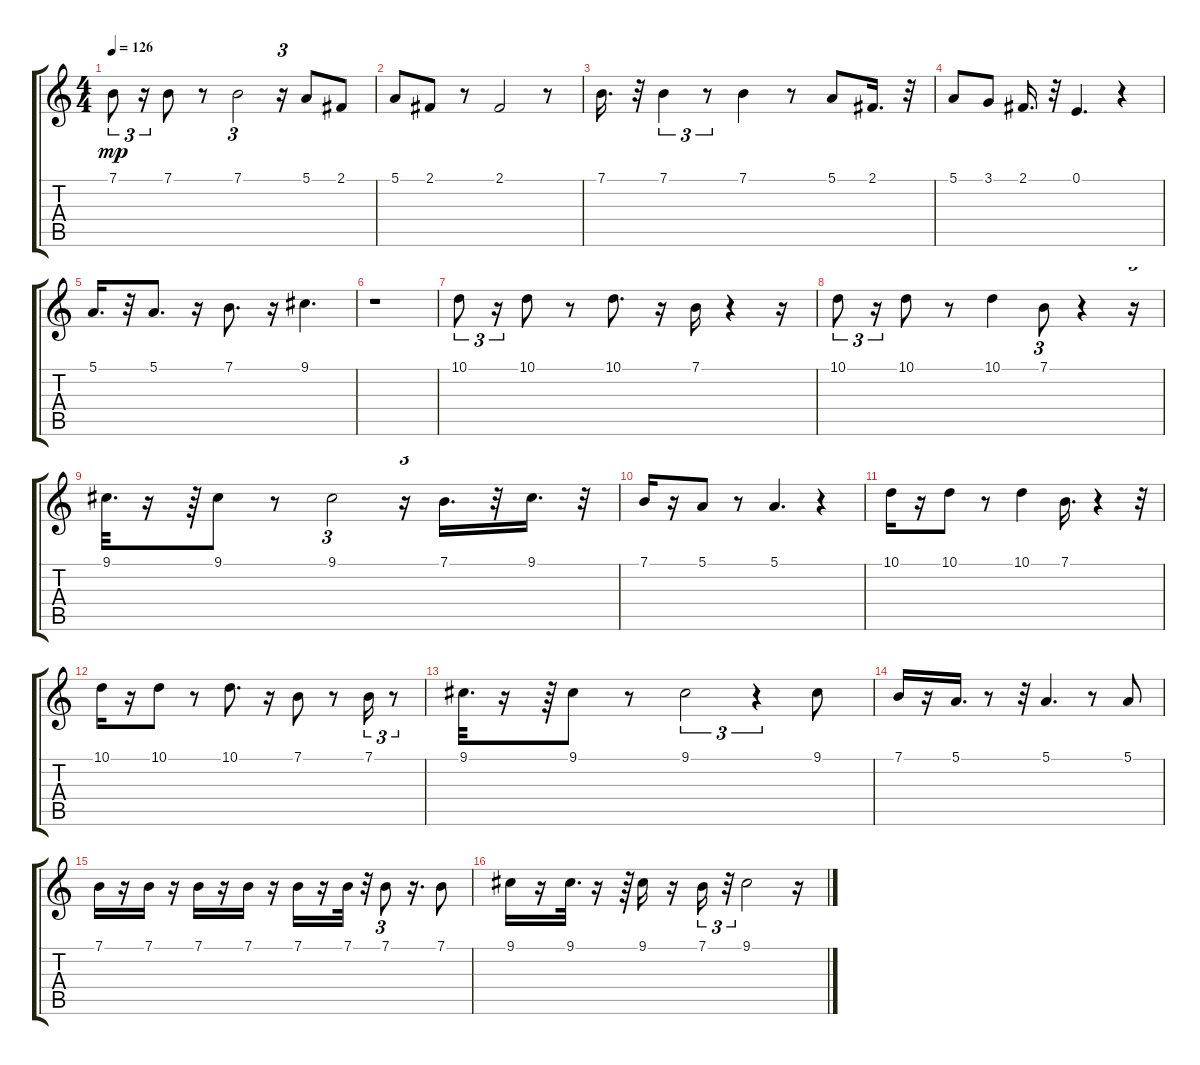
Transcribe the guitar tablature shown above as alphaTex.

\track "" {instrument harmonica}
\staff {score tabs}
\tuning (E4 B3 G3 D3 A2 E2) {hide}
\ts (4 4)
\tempo 126
\clef g2
\ks c
7.1.8{tu (3 2) dy mp} r.16{tu (3 2)} 7.1.8 r.8 7.1.2{tu (3 2)} r.16{tu (3 2)} 5.1.8 2.1.8 |
5.1.8 2.1.8 r.8 2.1.2 r.8 |
7.1.16{d} r.32 7.1.4{tu (3 2)} r.8{tu (3 2)} 7.1.4 r.8 5.1.8 2.1.16{d} r.32 |
5.1.8 3.1.8 2.1.16{d} r.32 0.1.4{d} r.4 |
5.1.16{d} r.32 5.1.8{d} r.16 7.1.8{d} r.16 9.1.4{d} |
r.1 |
10.1.8{tu (3 2)} r.16{tu (3 2)} 10.1.8 r.8 10.1.8{d} r.16 7.1.16 r.4 r.16 |
10.1.8{tu (3 2)} r.16{tu (3 2)} 10.1.8 r.8 10.1.4 7.1.8{tu (3 2)} r.4 r.16{tu (3 2)} |
9.1.32{d} r.16 r.64 9.1.8 r.8 9.1.2{tu (3 2)} r.16{tu (3 2)} 7.1.16{d} r.32 9.1.16{d} r.32 |
7.1.16 r.16 5.1.8 r.8 5.1.4{d} r.4 |
10.1.16 r.16 10.1.8 r.8 10.1.4 7.1.16{d} r.4 r.32 |
10.1.16 r.16 10.1.8 r.8 10.1.8{d} r.16 7.1.8 r.8 7.1.16{tu (3 2)} r.8{tu (3 2)} |
9.1.32{d} r.16 r.64 9.1.8 r.8 9.1.2{tu (3 2)} r.4{tu (3 2)} 9.1.8 |
7.1.16 r.16 5.1.16{d} r.8 r.32 5.1.4{d} r.8 5.1.8 |
7.1.16 r.16 7.1.16 r.16 7.1.16 r.16 7.1.16 r.16 7.1.16 r.16 7.1.32 r.32 7.1.8{tu (3 2)} r.16{d} 7.1.8 |
9.1.16 r.16 9.1.32{d} r.16 r.64 9.1.16 r.16 7.1.16{tu (3 2)} r.32{tu (3 2)} 9.1.2 r.16
